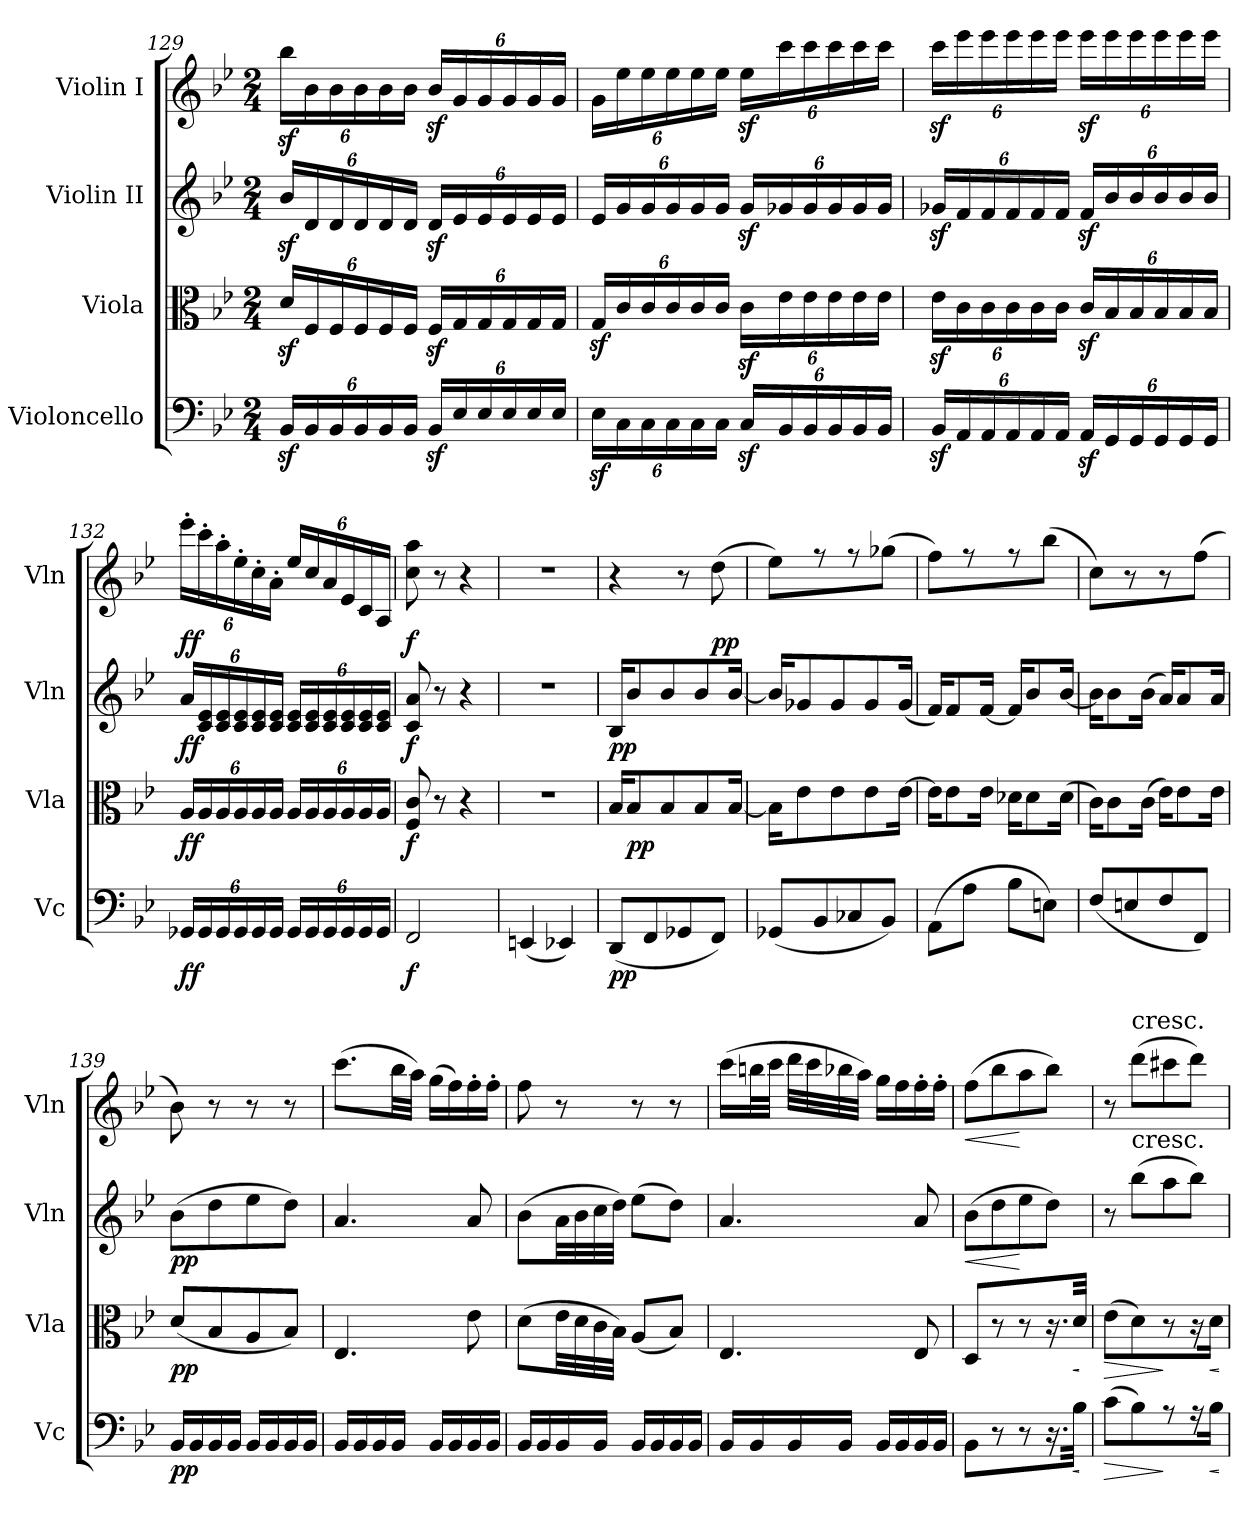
**kern	**dynam	**kern	**dynam	**kern	**dynam	**kern	**dynam
*part4	*part4	*part3	*part3	*part2	*part2	*part1	*part1
*staff4	*staff4	*staff3	*staff3	*staff2	*staff2	*staff1	*staff1
*I"Violoncello	*	*I"Viola	*	*I"Violin II	*	*I"Violin I	*
*I'Vc	*	*I'Vla	*	*I'Vln	*	*I'Vln	*
*clefF4	*	*clefC3	*	*clefG2	*	*clefG2	*
*k[b-e-]	*	*k[b-e-]	*	*k[b-e-]	*	*k[b-e-]	*
*M2/4	*	*M2/4	*	*M2/4	*	*M2/4	*
=129	=129	=129	=129	=129	=129	=129	=129
24BB-zLL	.	24dzLL	.	24b-zLL	.	24bb-zLL	.
24BB-	.	24F	.	24d	.	24b-	.
24BB-	.	24F	.	24d	.	24b-	.
24BB-	.	24F	.	24d	.	24b-	.
24BB-	.	24F	.	24d	.	24b-	.
24BB-JJ	.	24FJJ	.	24dJJ	.	24b-JJ	.
24BB-zLL	.	24FzLL	.	24dzLL	.	24b-zLL	.
24E-	.	24G	.	24e-	.	24g	.
24E-	.	24G	.	24e-	.	24g	.
24E-	.	24G	.	24e-	.	24g	.
24E-	.	24G	.	24e-	.	24g	.
24E-JJ	.	24GJJ	.	24e-JJ	.	24gJJ	.
=130	=130	=130	=130	=130	=130	=130	=130
24E-zLL	.	24GzLL	.	24e-LL	.	24gLL	.
24C	.	24c	.	24g	.	24ee-	.
24C	.	24c	.	24g	.	24ee-	.
24C	.	24c	.	24g	.	24ee-	.
24C	.	24c	.	24g	.	24ee-	.
24CJJ	.	24cJJ	.	24gJJ	.	24ee-JJ	.
24CzLL	.	24czLL	.	24gzLL	.	24ee-zLL	.
24BB-	.	24e-	.	24g-X	.	24ccc	.
24BB-	.	24e-	.	24g-	.	24ccc	.
24BB-	.	24e-	.	24g-	.	24ccc	.
24BB-	.	24e-	.	24g-	.	24ccc	.
24BB-JJ	.	24e-JJ	.	24g-JJ	.	24cccJJ	.
=131	=131	=131	=131	=131	=131	=131	=131
24BB-zLL	.	24e-zLL	.	24g-XzLL	.	24ccczLL	.
24AA	.	24c	.	24f	.	24eee-	.
24AA	.	24c	.	24f	.	24eee-	.
24AA	.	24c	.	24f	.	24eee-	.
24AA	.	24c	.	24f	.	24eee-	.
24AAJJ	.	24cJJ	.	24fJJ	.	24eee-JJ	.
24AAzLL	.	24czLL	.	24fzLL	.	24eee-zLL	.
24GG	.	24B-	.	24b-	.	24eee-	.
24GG	.	24B-	.	24b-	.	24eee-	.
24GG	.	24B-	.	24b-	.	24eee-	.
24GG	.	24B-	.	24b-	.	24eee-	.
24GGJJ	.	24B-JJ	.	24b-JJ	.	24eee-JJ	.
=132	=132	=132	=132	=132	=132	=132	=132
24GG-XLL	ff	24ALL	ff	24aLL	ff	24eee-'LL	ff
24GG-	.	24A	.	24c 24e-	.	24ccc'	.
24GG-	.	24A	.	24c 24e-	.	24aa'	.
24GG-	.	24A	.	24c 24e-	.	24ee-'	.
24GG-	.	24A	.	24c 24e-	.	24cc'	.
24GG-JJ	.	24AJJ	.	24c 24e-JJ	.	24a'JJ	.
24GG-LL	.	24ALL	.	24c 24e-LL	.	24ee-LL	.
24GG-	.	24A	.	24c 24e-	.	24cc	.
24GG-	.	24A	.	24c 24e-	.	24a	.
24GG-	.	24A	.	24c 24e-	.	24e-	.
24GG-	.	24A	.	24c 24e-	.	24c	.
24GG-JJ	.	24AJJ	.	24c 24e-JJ	.	24AJJ	.
=133	=133	=133	=133	=133	=133	=133	=133
2FF	f	8F 8c	f	8c 8a	f	8cc 8aa	f
.	.	8r	.	8r	.	8r	.
.	.	4r	.	4r	.	4r	.
=134	=134	=134	=134	=134	=134	=134	=134
(4EEn	.	2r	.	2r	.	2r	.
4EE-X)	.	.	.	.	.	.	.
=135	=135	=135	=135	=135	=135	=135	=135
(8DDL	pp	16B-KL	.	16B-KL	pp	4r	.
.	.	8B-	pp	8b-	.	.	.
8FF	.	.	.	.	.	.	.
.	.	8B-	.	8b-	.	.	.
8GG-X	.	.	.	.	.	8r	.
.	.	8B-	.	8b-	.	.	.
8FFJ)	.	.	.	.	.	(8dd	pp
.	.	[16B-Jk	.	[16b-Jk	.	.	.
=136	=136	=136	=136	=136	=136	=136	=136
(8GG-XL	.	16B-KL]	.	16b-KL]	.	8ee-L)	.
.	.	8e-	.	8g-X	.	.	.
8BB-	.	.	.	.	.	8r	.
.	.	8e-	.	8g-	.	.	.
8C-X	.	.	.	.	.	8r	.
.	.	8e-	.	8g-	.	.	.
8BB-J)	.	.	.	.	.	(8gg-XJ	.
.	.	[16e-Jk	.	(16g-Jk	.	.	.
=137	=137	=137	=137	=137	=137	=137	=137
(8AAL	.	16e-KL]	.	16fKL)	.	8ffL)	.
.	.	8e-	.	8f	.	.	.
8AJ	.	.	.	.	.	8r	.
.	.	16e-Jk	.	[16fJk	.	.	.
8B-L	.	16d-XKL	.	16fKL]	.	8r	.
.	.	8d-	.	8b-	.	.	.
8EnJ)	.	.	.	.	.	(8bb-J	.
.	.	(16d-Jk	.	[16b-Jk	.	.	.
=138	=138	=138	=138	=138	=138	=138	=138
(8FL	.	16cKL)	.	16b-KL]	.	8ccL)	.
.	.	8c	.	8b-	.	.	.
8En	.	.	.	.	.	8r	.
.	.	(16cJk	.	(16b-Jk	.	.	.
8F	.	16e-KL)	.	16aKL)	.	8r	.
.	.	8e-	.	8a	.	.	.
8FFJ)	.	.	.	.	.	(8ffJ	.
.	.	16e-Jk	.	16aJk	.	.	.
=139	=139	=139	=139	=139	=139	=139	=139
16BB-LL	pp	(8dL	pp	(8b-L	pp	8b-)	.
16BB-	.	.	.	.	.	.	.
16BB-	.	8B-	.	8dd	.	8r	.
16BB-JJ	.	.	.	.	.	.	.
16BB-LL	.	8A	.	8ee-	.	8r	.
16BB-	.	.	.	.	.	.	.
16BB-	.	8B-J)	.	8ddJ)	.	8r	.
16BB-JJ	.	.	.	.	.	.	.
=140	=140	=140	=140	=140	=140	=140	=140
16BB-LL	.	4.E-	.	4.a	.	(8.cccL	.
16BB-	.	.	.	.	.	.	.
16BB-	.	.	.	.	.	.	.
16BB-JJ	.	.	.	.	.	32bb-LL	.
.	.	.	.	.	.	32aaJJJ)	.
16BB-LL	.	.	.	.	.	(16ggLL	.
16BB-	.	.	.	.	.	16ff)	.
16BB-	.	8e-	.	8a	.	16ff'	.
16BB-JJ	.	.	.	.	.	16ff'JJ	.
=141	=141	=141	=141	=141	=141	=141	=141
16BB-LL	.	(8dL	.	(8b-L	.	8ff	.
16BB-	.	.	.	.	.	.	.
16BB-	.	32e-LL	.	32aLL	.	8r	.
.	.	32d	.	32b-	.	.	.
16BB-JJ	.	32c	.	32cc	.	.	.
.	.	32B-JJJ)	.	32ddJJJ)	.	.	.
16BB-LL	.	(8AL	.	(8ee-L	.	8r	.
16BB-	.	.	.	.	.	.	.
16BB-	.	8B-J)	.	8ddJ)	.	8r	.
16BB-JJ	.	.	.	.	.	.	.
=142	=142	=142	=142	=142	=142	=142	=142
16BB-LL	.	4.E-	.	4.a	.	(16cccLL	.
16BB-	.	.	.	.	.	32bbnL	.
.	.	.	.	.	.	32cccJJJ	.
16BB-	.	.	.	.	.	32dddLLL	.
.	.	.	.	.	.	32ccc	.
16BB-JJ	.	.	.	.	.	32bb-X	.
.	.	.	.	.	.	32aaJJJ)	.
16BB-LL	.	.	.	.	.	16ggLL	.
16BB-	.	.	.	.	.	16ff	.
16BB-	.	8E-	.	8a	.	16ff'	.
16BB-JJ	.	.	.	.	.	16ff'JJ	.
=143	=143	=143	=143	=143	=143	=143	=143
!	!	!	!	!	!LO:HP:b	!	!LO:HP:b
8BB-L	.	8DL	.	(8b-L	<	(8ffL	<
8r	.	8r	.	8dd	.	8bb-	.
8r	.	8r	.	8ee-	[	8aa	[
16.r	.	16.r	.	8ddJ)	.	8bb-J)	.
!	!LO:HP:b	!	!LO:HP:b	!	!	!	!
32B-Jkk	<	32dJkk	<	.	.	.	.
.	[	.	[	.	.	.	.
=144	=144	=144	=144	=144	=144	=144	=144
!	!LO:HP:b	!	!LO:HP:b	!	!	!	!
(8cL	>	(8e-L	>	8r	.	8r	.
!	!	!	!	!	!	!LO:TX:t=cresc.	!
!	!	!	!	!LO:TX:t=cresc.	!	!	!
8B-)	.	8d)	.	(8bb-L	.	(8dddL	.
8r	]	8r	]	8aa	.	8ccc#X	.
16r	.	16r	.	8bb-J)	.	8dddJ)	.
!	!LO:HP:b	!	!LO:HP:b	!	!	!	!
16B-Jk	<	16dJk	<	.	.	.	.
.	[	.	[	.	.	.	.
=	=	=	=	=	=	=	=
*-	*-	*-	*-	*-	*-	*-	*-
